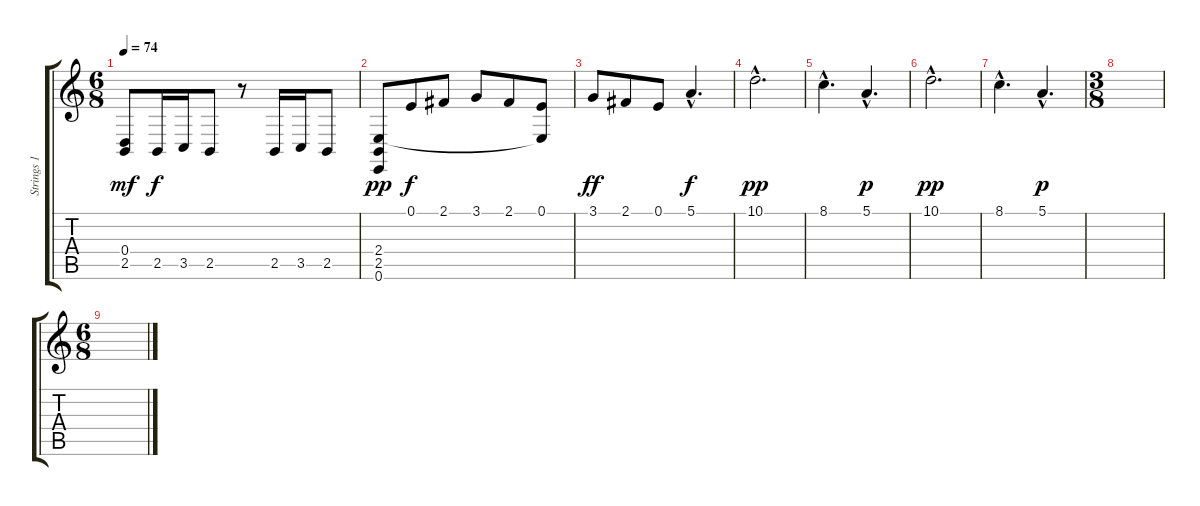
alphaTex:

\track ("Strings 1" "Strings 1") {instrument stringensemble2}
\staff {score tabs}
\tuning (E4 B3 G3 D3 A2 E2) {hide}
\ts (6 8)
\tempo 74
\clef g2
\ks c
(0.4 2.5).8{dy mf} 2.5.16{dy f} 3.5.16 2.5.8 r.8 2.5.16 3.5.16 2.5.8 |
(2.4 2.5 0.6).8{dy pp} 0.1.8{dy f} 2.1.8 3.1.8 2.1.8 (0.1 2.4{t}).8 |
3.1.8{dy ff} 2.1.8 0.1.8 5.1{hac}.4{d dy f} |
10.1{hac}.2{d dy pp} |
8.1{hac}.4{d} 5.1{hac}.4{d dy p} |
10.1{hac}.2{d dy pp} |
8.1{hac}.4{d} 5.1{hac}.4{d dy p} |
\ts (3 8)
|
\ts (6 8)
